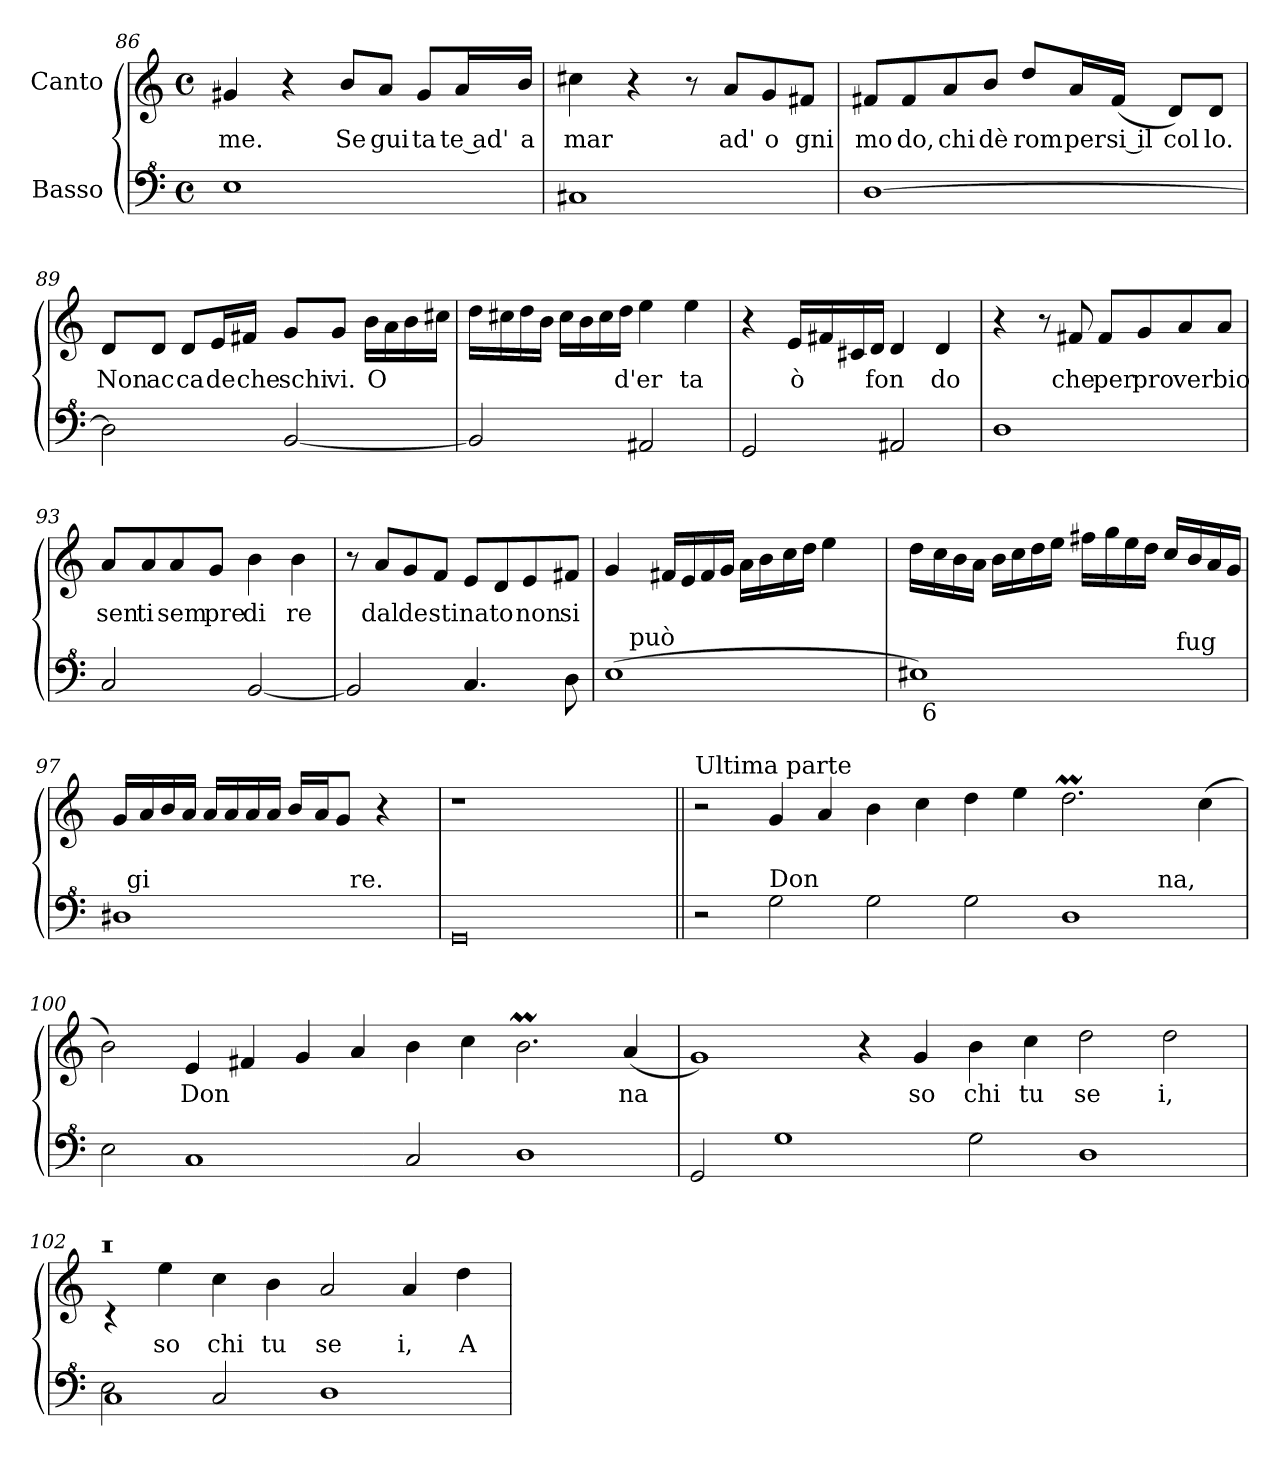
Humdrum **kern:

**kern	**kern	**text
*part2	*part1	*part1
*staff2	*staff1	*staff1
*I"Basso	*I"Canto	*
!!LO:LB:g=z
*clefF^4	*clefG2	*
*ITrd7c12	*	*
*k[]	*k[]	*
*C:	*C:	*
*M4/4	*M4/4	*
*met(c)	*met(c)	*
=86	=86	=86
!	!	!LO:LY:b
1E	4g#X/	me.
.	4r	.
!	!	!LO:LY:b
.	8b/L	Se
!	!	!LO:LY:b
.	8a/J	gui
!	!	!LO:LY:b
.	8g#/L	ta
!	!	!LO:LY:b:rj
.	16a/L	te ad'
!	!	!LO:LY:b
.	16b/JJ	a
=87	=87	=87
!	!	!LO:LY:b
1C#X	4cc#X\	mar
.	4r	.
.	8r	.
!	!	!LO:LY:b
.	8a/L	ad'
!	!	!LO:LY:b
.	8g/	o
!	!	!LO:LY:b
.	8f#X/J	gni
=88	=88	=88
!	!	!LO:LY:b
[>1D	8f#X/L	mo
!	!	!LO:LY:b
.	8f#/	do,
!	!	!LO:LY:b
.	8a/	chi
!	!	!LO:LY:b
.	8b/J	dè
!	!	!LO:LY:b
.	8dd/L	rom
!	!	!LO:LY:b
.	16a/L	per
!	!	!LO:LY:b:rj
.	(<16f#/JJ	si il
!	!	!LO:LY:b
.	8d/L)	col
!	!	!LO:LY:b
.	8d/J	lo.
=89	=89	=89
!	!	!LO:LY:b
2D\]	8d/L	Non
!	!	!LO:LY:b
.	8d/J	ac
!	!	!LO:LY:b
.	8d/L	ca
!	!	!LO:LY:b
.	16e/L	de
!	!	!LO:LY:b
.	16f#X/JJ	che
!	!	!LO:LY:b
[<2BB/	8g/L	schi
!	!	!LO:LY:b
.	8g/J	vi.
!	!	!LO:LY:b
.	16b\LL	O
.	16a\	.
.	16b\	.
.	16cc#X\JJ	.
!!LO:LB:g=z
=90	=90	=90
2BB/]	16dd\LL	.
.	16cc#X\	.
.	16dd\	.
.	16b\JJ	.
.	16cc#\LL	.
.	16b\	.
.	16cc#\	.
!	!	!LO:LY:b
.	16dd\JJ	d'er
2AA#/	4ee\	.
!	!	!LO:LY:b
.	4ee\	ta
=91	=91	=91
2GG/	4r	.
!	!	!LO:LY:b
.	16e/LL	ò
.	16f#X/	.
.	16c#X/	.
!	!	!LO:LY:b
.	16d/JJ	fon
2AA#</	4d/	.
!	!	!LO:LY:b
.	4d/	do
=92	=92	=92
1D	4r	.
.	8r	.
!	!	!LO:LY:b
.	8f#X/	che
!	!	!LO:LY:b
.	8f#/L	per
!	!	!LO:LY:b
.	8g/	pro
!	!	!LO:LY:b
.	8a/	ver
!	!	!LO:LY:b
.	8a/J	bio
=93	=93	=93
!	!	!LO:LY:b
2C/	8a/L	sen
!	!	!LO:LY:b
.	8a/	ti
!	!	!LO:LY:b
.	8a/	sem
!	!	!LO:LY:b
.	8g/J	pre
!	!	!LO:LY:b
[<2BB/	4b\	di
!	!	!LO:LY:b
.	4b\	re
=94	=94	=94
2BB/]	8r	.
!	!	!LO:LY:b
.	8a/L	dal
!	!	!LO:LY:b
.	8g/	de
!	!	!LO:LY:b
.	8f/J	sti
!	!	!LO:LY:b
4.C/	8e/L	na
!	!	!LO:LY:b
.	8d/	to
!	!	!LO:LY:b
.	8e/	non
!	!	!LO:LY:b
8D\	8f#X/J	si
!!LO:PB:g=z
=95	=95	=95
*^	*	*
(>1E	16.ryy	4g/	.
!	!LO:TX:a:t=può	!	!
.	2ryy	.	.
.	.	16f#X/LL	.
.	.	16e/	.
.	.	16f#/	.
.	.	16g/JJ	.
.	.	16a\LL	.
.	.	16b\	.
.	4ryy	.	.
.	.	16cc\	.
.	.	16dd\JJ	.
.	.	4ee\	.
.	8ryy	.	.
.	32ryy	.	.
=96	=96	=96	=96
*	*^	*	*
1E#>)	32ryy	2ryy	16dd\LL	.
!	!LO:TX:b:t=6	!	!	!
.	2ryy	.	.	.
.	.	.	16cc\	.
.	.	.	16b\	.
.	.	.	16a\JJ	.
.	.	.	16b\LL	.
.	.	.	16cc\	.
.	.	.	16dd\	.
.	.	.	16ee\JJ	.
.	.	4ryy	16ff#X\LL	.
.	4...ryy	.	.	.
.	.	.	16gg\	.
.	.	.	16ee\	.
.	.	.	16dd\JJ	.
.	.	32ryy	16cc/LL	.
!	!	!LO:TX:a:t=fug	!	!
.	.	8..ryy	.	.
.	.	.	16b/	.
.	.	.	16a/	.
.	.	.	16g/JJ	.
=97	=97	=97	=97	=97
1D#>	32ryy	2ryy	16g/LL	.
!	!LO:TX:a:t=gi	!	!	!
.	2ryy	.	.	.
.	.	.	16a/	.
.	.	.	16b/	.
.	.	.	16a/JJ	.
.	.	.	16a/LL	.
.	.	.	16a/	.
.	.	.	16a/	.
.	.	.	16a/JJ	.
.	.	8ryy	16b/LL	.
.	4...ryy	.	.	.
.	.	.	16a/J	.
.	.	32ryy	8g/J	.
!	!	!LO:TX:a:t=re.	!	!
.	.	4ryy	.	.
.	.	.	4r	.
.	.	16.ryy	.	.
=98	=98	=98	=98	=98
!	!	!	!LO:N:vis=1	!
*v	*v	*v	*	*
0GG	1r	.
.	1ryy	.
=99||	=99||	=99||
!	!LO:TX:a:t=Ultima parte	!
*^	*	*
2r	1ryy	2r	.
!LO:TX:a:t=Don	!	!	!
2G\	.	4g/	.
.	.	4a/	.
2G\	1ryy	4b\	.
.	.	4cc\	.
2G\	.	4dd\	.
.	.	4ee\	.
1D	2ryy	2.ddM\	.
.	16ryy	.	.
!	!LO:TX:a:t=na,	!	!
.	4..ryy	.	.
.	.	(>4cc\	.
*v	*v	*	*
!!LO:LB:g=z
=100	=100	=100
2E\	2b\)	.
!	!	!LO:LY:b
1C	4e/	Don
.	4f#X/	.
.	4g/	.
.	4a/	.
2C/	4b\	.
.	4cc\	.
1D	2.bm\	.
!	!	!LO:LY:b
.	(<4a/	na
=101	=101	=101
2GG/	1g)	.
1G	.	.
.	4r	.
!	!	!LO:LY:b
.	4g/	so
!	!	!LO:LY:b
2G\	4b\	chi
!	!	!LO:LY:b
.	4cc\	tu
!	!	!LO:LY:b
1D	2dd\	se
!	!	!LO:LY:b
.	2dd\	i,
=102	=102	=102
*^	*	*
!	!	!LO:N:vis=1	!
*	*	*^	*
1C	2E\	0raa	4rc	.
!	!	!	!	!LO:LY:b
.	.	.	4ee\	so
!	!	!	!	!LO:LY:b
.	2C/	.	4cc\	chi
!	!	!	!	!LO:LY:b
.	.	.	4b\	tu
!	!	!	!	!LO:LY:b
1ryy	1D	.	2a/	se
!	!	!	!	!LO:LY:b
.	.	.	4a/	i,
!	!	!	!	!LO:LY:b
.	.	.	4dd\	A
*v	*v	*	*	*
*	*v	*v	*
=	=	=
*-	*-	*-
